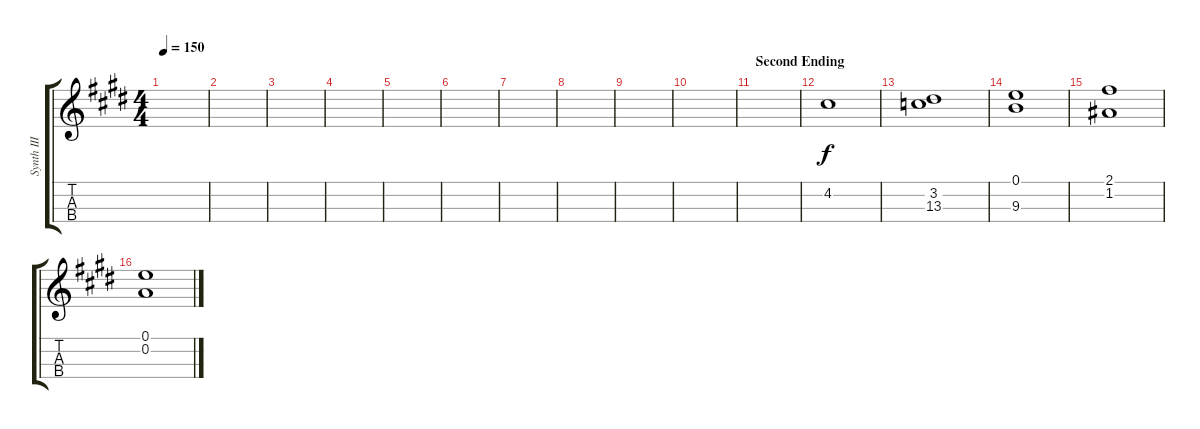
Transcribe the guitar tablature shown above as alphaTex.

\track ("Synth III (Strings)" "Synth III ") {instrument stringensemble1}
\staff {score tabs}
\tuning (E5 A4 D4 G3) {hide}
\ts (4 4)
\tempo 150
\clef g2
\ks e
|
|
|
|
|
|
|
|
|
|
\section ("" "Second Ending")
|
\section ("" "")
4.2.1 |
(3.2 13.3).1 |
(0.1 9.3).1 |
(2.1 1.2).1 |
(0.1 0.2).1
